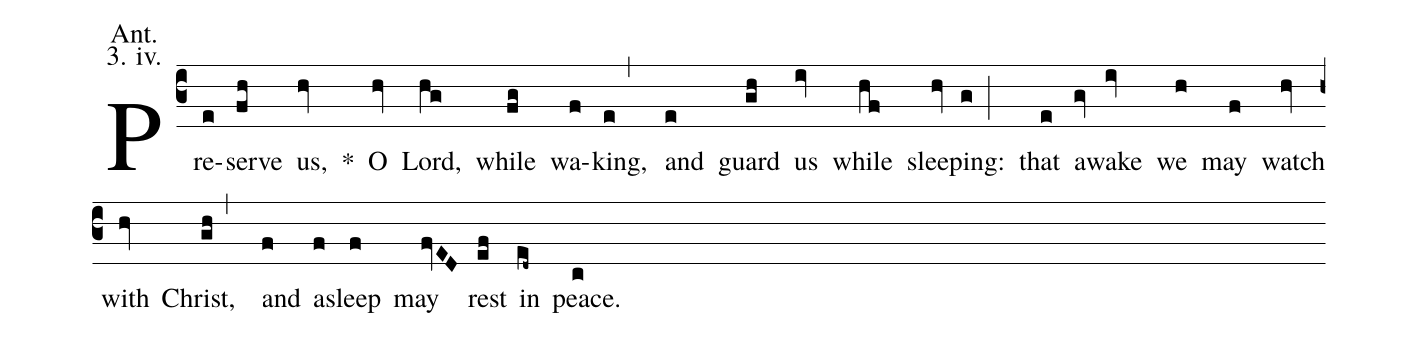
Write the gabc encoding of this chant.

annotation: Ant.;
annotation: 3. iv.;
%%
(c3) Pre(e)serve(fh) us,(hv) <sp>*</sp>() O(hv) Lord,(hg) while(fg) wa(f)king,(e,) and(e) guard(gh) us(iv) while(hf) sleep(hv)ing:(g;) that(e) a(gv)wake(iv) we(h) may(f) watch(hv) with(hv) Christ,(gh,) and(f) a(f)sleep(f) may(fvED) rest(ef) in(ed~) peace.(c)
